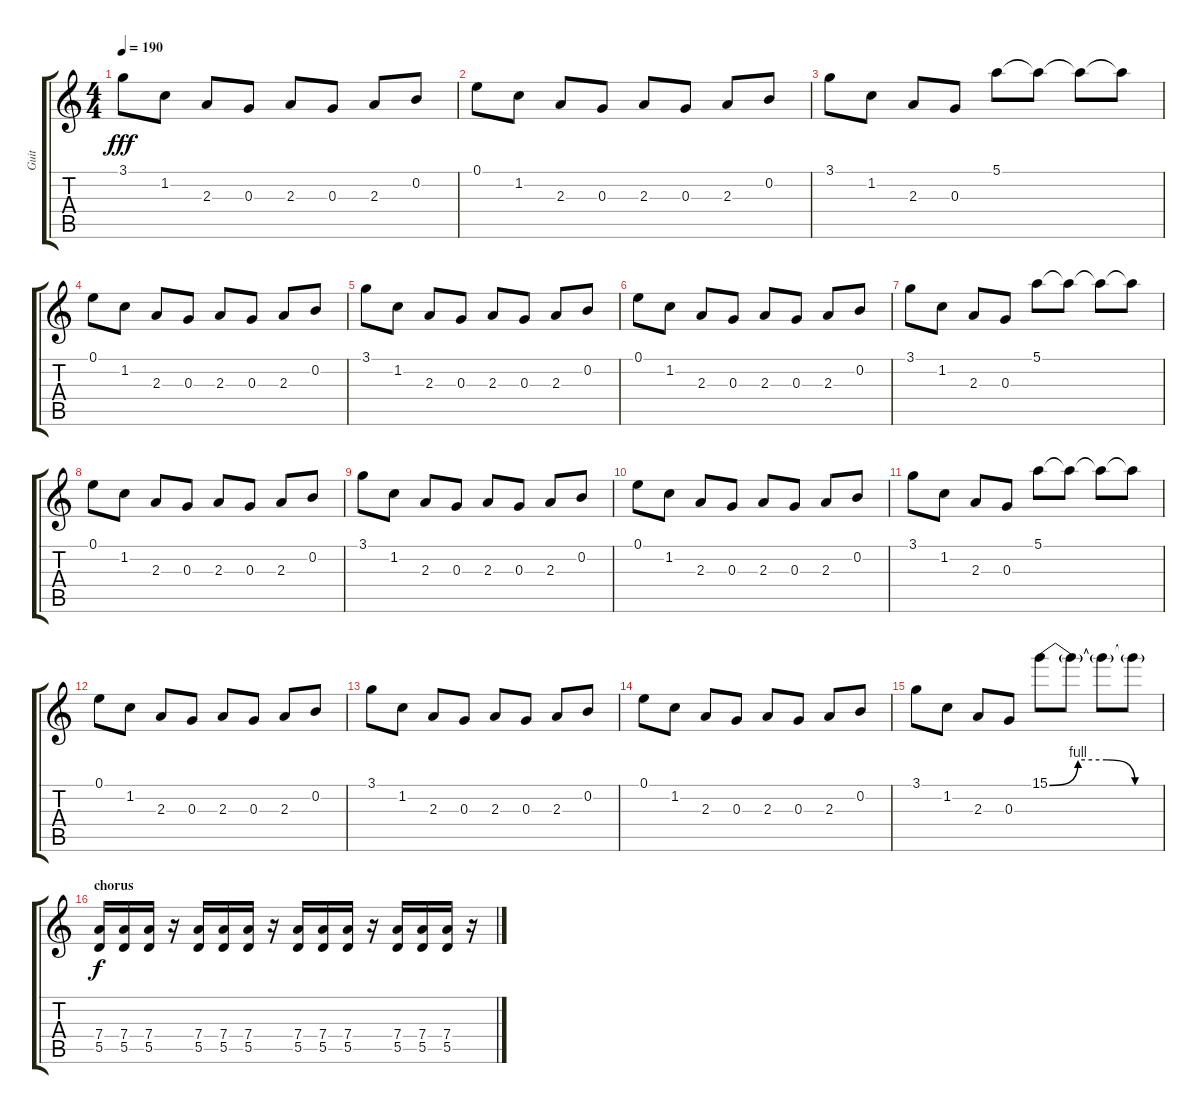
\track ("Guit" "Guit") {instrument overdrivenguitar}
\staff {score tabs}
\tuning (E4 B3 G3 D3 A2 E2) {hide}
\ts (4 4)
\tempo 190
\clef g2
\ks c
3.1.8{dy fff} 1.2.8 2.3.8 0.3.8 2.3.8 0.3.8 2.3.8 0.2.8 |
0.1.8 1.2.8 2.3.8 0.3.8 2.3.8 0.3.8 2.3.8 0.2.8 |
3.1.8 1.2.8 2.3.8 0.3.8 5.1.8 5.1{t}.8 5.1{t}.8 5.1{t}.8 |
0.1.8 1.2.8 2.3.8 0.3.8 2.3.8 0.3.8 2.3.8 0.2.8 |
3.1.8 1.2.8 2.3.8 0.3.8 2.3.8 0.3.8 2.3.8 0.2.8 |
0.1.8 1.2.8 2.3.8 0.3.8 2.3.8 0.3.8 2.3.8 0.2.8 |
3.1.8 1.2.8 2.3.8 0.3.8 5.1.8 5.1{t}.8 5.1{t}.8 5.1{t}.8 |
0.1.8 1.2.8 2.3.8 0.3.8 2.3.8 0.3.8 2.3.8 0.2.8 |
3.1.8 1.2.8 2.3.8 0.3.8 2.3.8 0.3.8 2.3.8 0.2.8 |
0.1.8 1.2.8 2.3.8 0.3.8 2.3.8 0.3.8 2.3.8 0.2.8 |
3.1.8 1.2.8 2.3.8 0.3.8 5.1.8 5.1{t}.8 5.1{t}.8 5.1{t}.8 |
0.1.8 1.2.8 2.3.8 0.3.8 2.3.8 0.3.8 2.3.8 0.2.8 |
3.1.8 1.2.8 2.3.8 0.3.8 2.3.8 0.3.8 2.3.8 0.2.8 |
0.1.8 1.2.8 2.3.8 0.3.8 2.3.8 0.3.8 2.3.8 0.2.8 |
3.1.8 1.2.8 2.3.8 0.3.8 15.1{be (custom 0 0 15 4 30 4 45 0 60 0)}.8 15.1{t}.8 15.1{t}.8 15.1{t}.8 |
\section ("" "chorus")
(7.4 5.5).16{dy f} (7.4 5.5).16 (7.4 5.5).16 r.16 (7.4 5.5).16 (7.4 5.5).16 (7.4 5.5).16 r.16 (7.4 5.5).16 (7.4 5.5).16 (7.4 5.5).16 r.16 (7.4 5.5).16 (7.4 5.5).16 (7.4 5.5).16 r.16
